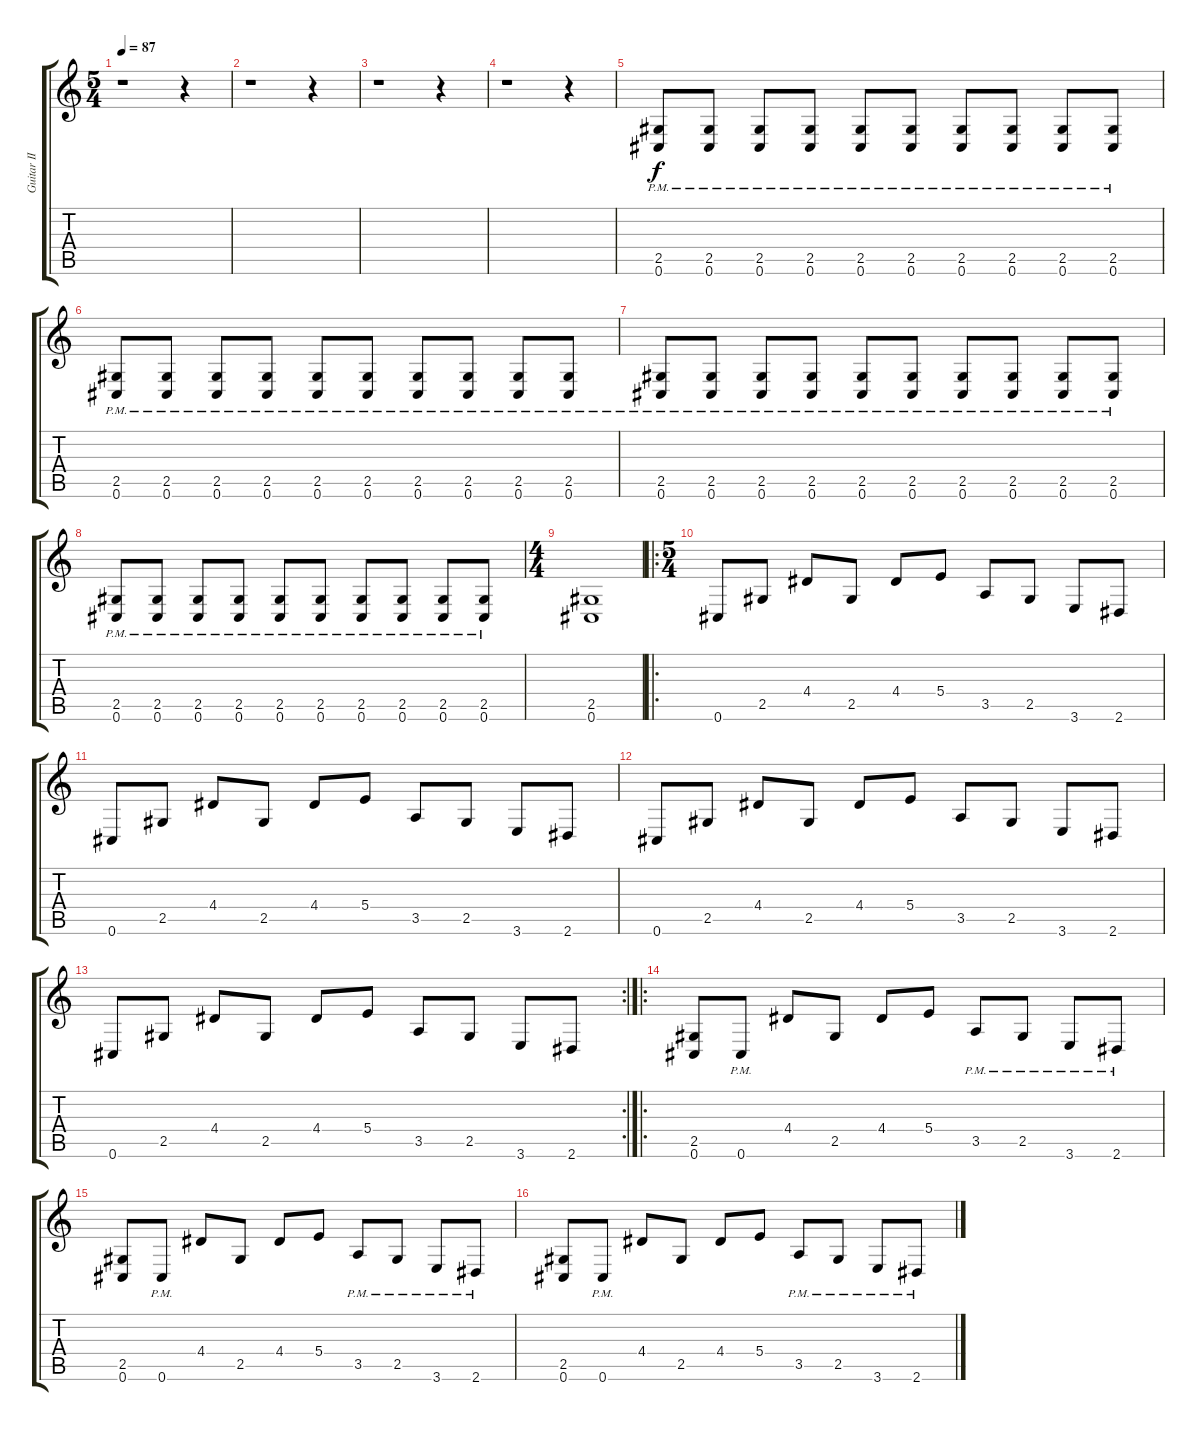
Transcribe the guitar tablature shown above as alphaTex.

\track ("Guitar II" "Guitar II") {instrument distortionguitar}
\staff {score tabs}
\tuning (Db4 Ab3 E3 B2 Gb2 Db2) {hide}
\ts (5 4)
\tempo 87
\clef g2
\ks c
r.1{dy f instrument distortionguitar} r.4 |
r.1 r.4 |
r.1 r.4 |
r.1 r.4 |
(2.5{pm} 0.6{pm}).8 (2.5{pm} 0.6{pm}).8 (2.5{pm} 0.6{pm}).8 (2.5{pm} 0.6{pm}).8 (2.5{pm} 0.6{pm}).8 (2.5{pm} 0.6{pm}).8 (2.5{pm} 0.6{pm}).8 (2.5{pm} 0.6{pm}).8 (2.5{pm} 0.6{pm}).8 (2.5{pm} 0.6{pm}).8 |
(2.5{pm} 0.6{pm}).8 (2.5{pm} 0.6{pm}).8 (2.5{pm} 0.6{pm}).8 (2.5{pm} 0.6{pm}).8 (2.5{pm} 0.6{pm}).8 (2.5{pm} 0.6{pm}).8 (2.5{pm} 0.6{pm}).8 (2.5{pm} 0.6{pm}).8 (2.5{pm} 0.6{pm}).8 (2.5{pm} 0.6{pm}).8 |
(2.5{pm} 0.6{pm}).8 (2.5{pm} 0.6{pm}).8 (2.5{pm} 0.6{pm}).8 (2.5{pm} 0.6{pm}).8 (2.5{pm} 0.6{pm}).8 (2.5{pm} 0.6{pm}).8 (2.5{pm} 0.6{pm}).8 (2.5{pm} 0.6{pm}).8 (2.5{pm} 0.6{pm}).8 (2.5{pm} 0.6{pm}).8 |
(2.5{pm} 0.6{pm}).8 (2.5{pm} 0.6{pm}).8 (2.5{pm} 0.6{pm}).8 (2.5{pm} 0.6{pm}).8 (2.5{pm} 0.6{pm}).8 (2.5{pm} 0.6{pm}).8 (2.5{pm} 0.6{pm}).8 (2.5{pm} 0.6{pm}).8 (2.5{pm} 0.6{pm}).8 (2.5{pm} 0.6{pm}).8 |
\ts (4 4)
(2.5 0.6).1 |
\ro
\ts (5 4)
0.6.8 2.5.8 4.4.8 2.5.8 4.4.8 5.4.8 3.5.8 2.5.8 3.6.8 2.6.8 |
0.6.8 2.5.8 4.4.8 2.5.8 4.4.8 5.4.8 3.5.8 2.5.8 3.6.8 2.6.8 |
0.6.8 2.5.8 4.4.8 2.5.8 4.4.8 5.4.8 3.5.8 2.5.8 3.6.8 2.6.8 |
\rc 2
0.6.8 2.5.8 4.4.8 2.5.8 4.4.8 5.4.8 3.5.8 2.5.8 3.6.8 2.6.8 |
\ro
(2.5 0.6).8 0.6{pm}.8 4.4.8 2.5.8 4.4.8 5.4.8 3.5{pm}.8 2.5{pm}.8 3.6{pm}.8 2.6{pm}.8 |
(2.5 0.6).8 0.6{pm}.8 4.4.8 2.5.8 4.4.8 5.4.8 3.5{pm}.8 2.5{pm}.8 3.6{pm}.8 2.6{pm}.8 |
(2.5 0.6).8 0.6{pm}.8 4.4.8 2.5.8 4.4.8 5.4.8 3.5{pm}.8 2.5{pm}.8 3.6{pm}.8 2.6{pm}.8
